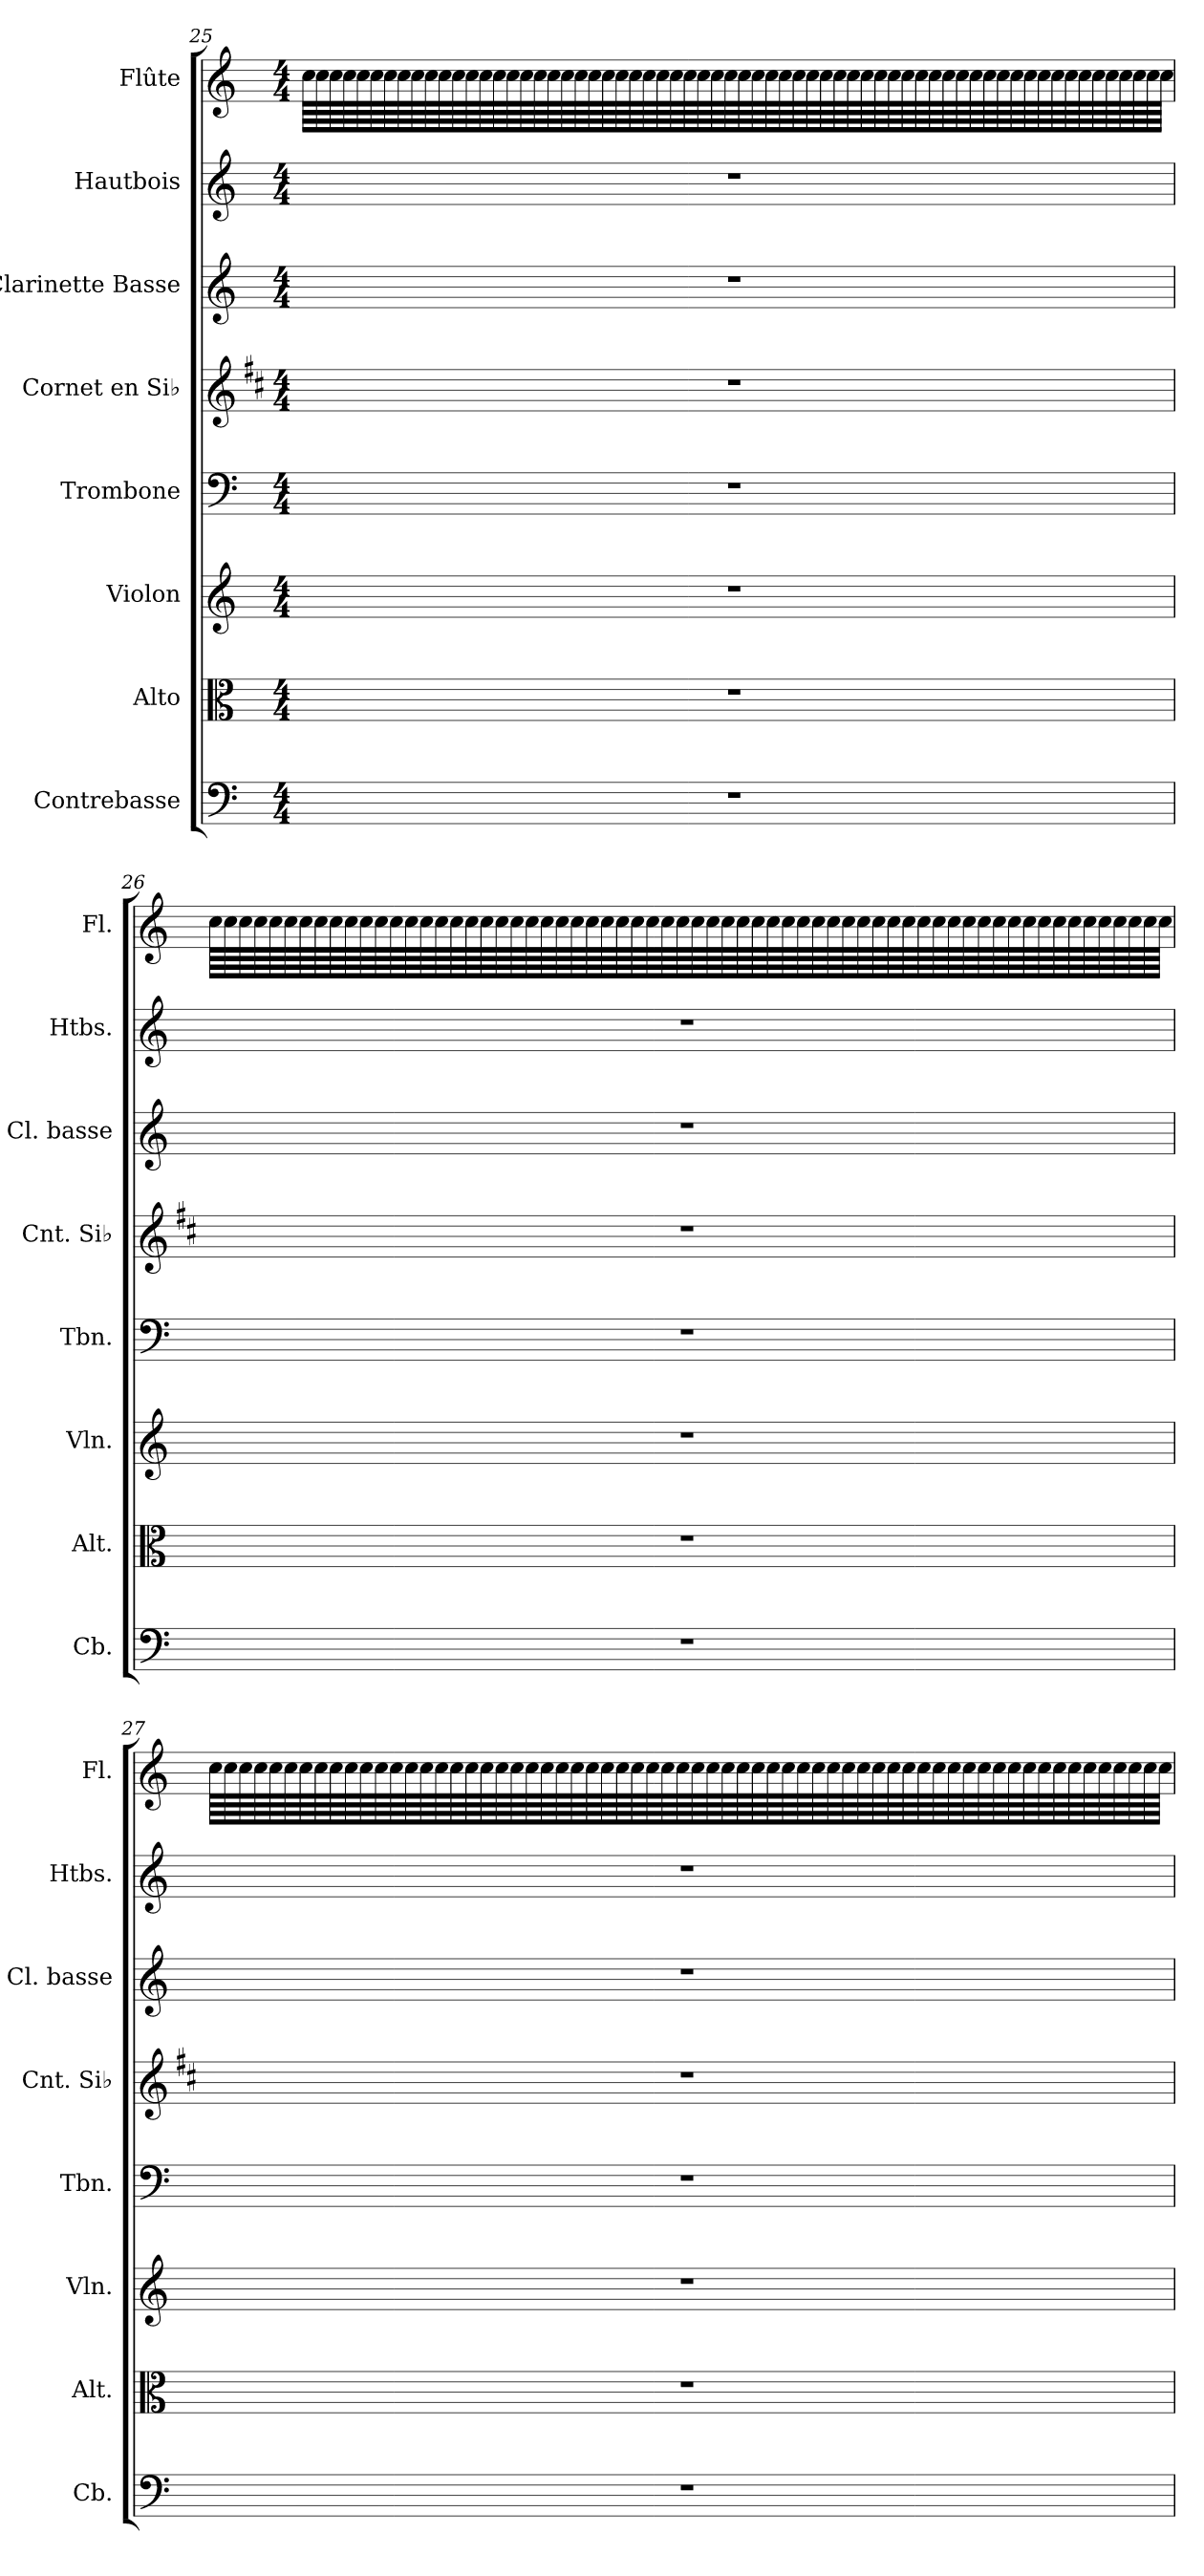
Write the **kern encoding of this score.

**kern	**kern	**kern	**kern	**kern	**kern	**kern	**kern
*part8	*part7	*part6	*part5	*part4	*part3	*part2	*part1
*staff8	*staff7	*staff6	*staff5	*staff4	*staff3	*staff2	*staff1
*I"Contrebasse	*I"Alto	*I"Violon	*I"Trombone	*I"Cornet en Si♭	*I"Clarinette Basse	*I"Hautbois	*I"Flûte
*I'Cb.	*I'Alt.	*I'Vln.	*I'Tbn.	*I'Cnt. Si♭	*I'Cl. basse	*I'Htbs.	*I'Fl.
!!LO:PB:g=z
*clefF4	*clefC3	*clefG2	*clefF4	*clefG2	*clefG2	*clefG2	*clefG2
*ITrd7c12	*	*	*	*ITrd1c2	*ITrd8c14	*	*
*k[]	*k[]	*k[]	*k[]	*k[]	*k[]	*k[]	*k[]
*M4/4	*M4/4	*M4/4	*M4/4	*M4/4	*M4/4	*M4/4	*M4/4
=25	=25	=25	=25	=25	=25	=25	=25
1r	1r	1r	1r	1r	1r	1r	64cc\LLLL
.	.	.	.	.	.	.	64cc\
.	.	.	.	.	.	.	64cc\
.	.	.	.	.	.	.	64cc\
.	.	.	.	.	.	.	64cc\
.	.	.	.	.	.	.	64cc\
.	.	.	.	.	.	.	64cc\
.	.	.	.	.	.	.	64cc\
.	.	.	.	.	.	.	64cc\
.	.	.	.	.	.	.	64cc\
.	.	.	.	.	.	.	64cc\
.	.	.	.	.	.	.	64cc\
.	.	.	.	.	.	.	64cc\
.	.	.	.	.	.	.	64cc\
.	.	.	.	.	.	.	64cc\
.	.	.	.	.	.	.	64cc\
.	.	.	.	.	.	.	64cc\
.	.	.	.	.	.	.	64cc\
.	.	.	.	.	.	.	64cc\
.	.	.	.	.	.	.	64cc\
.	.	.	.	.	.	.	64cc\
.	.	.	.	.	.	.	64cc\
.	.	.	.	.	.	.	64cc\
.	.	.	.	.	.	.	64cc\
.	.	.	.	.	.	.	64cc\
.	.	.	.	.	.	.	64cc\
.	.	.	.	.	.	.	64cc\
.	.	.	.	.	.	.	64cc\
.	.	.	.	.	.	.	64cc\
.	.	.	.	.	.	.	64cc\
.	.	.	.	.	.	.	64cc\
.	.	.	.	.	.	.	64cc\
.	.	.	.	.	.	.	64cc\
.	.	.	.	.	.	.	64cc\
.	.	.	.	.	.	.	64cc\
.	.	.	.	.	.	.	64cc\
.	.	.	.	.	.	.	64cc\
.	.	.	.	.	.	.	64cc\
.	.	.	.	.	.	.	64cc\
.	.	.	.	.	.	.	64cc\
.	.	.	.	.	.	.	64cc\
.	.	.	.	.	.	.	64cc\
.	.	.	.	.	.	.	64cc\
.	.	.	.	.	.	.	64cc\
.	.	.	.	.	.	.	64cc\
.	.	.	.	.	.	.	64cc\
.	.	.	.	.	.	.	64cc\
.	.	.	.	.	.	.	64cc\
.	.	.	.	.	.	.	64cc\
.	.	.	.	.	.	.	64cc\
.	.	.	.	.	.	.	64cc\
.	.	.	.	.	.	.	64cc\
.	.	.	.	.	.	.	64cc\
.	.	.	.	.	.	.	64cc\
.	.	.	.	.	.	.	64cc\
.	.	.	.	.	.	.	64cc\
.	.	.	.	.	.	.	64cc\
.	.	.	.	.	.	.	64cc\
.	.	.	.	.	.	.	64cc\
.	.	.	.	.	.	.	64cc\
.	.	.	.	.	.	.	64cc\
.	.	.	.	.	.	.	64cc\
.	.	.	.	.	.	.	64cc\
.	.	.	.	.	.	.	64cc\JJJJ
!!LO:PB:g=z
=26	=26	=26	=26	=26	=26	=26	=26
1r	1r	1r	1r	1r	1r	1r	64cc\LLLL
.	.	.	.	.	.	.	64cc\
.	.	.	.	.	.	.	64cc\
.	.	.	.	.	.	.	64cc\
.	.	.	.	.	.	.	64cc\
.	.	.	.	.	.	.	64cc\
.	.	.	.	.	.	.	64cc\
.	.	.	.	.	.	.	64cc\
.	.	.	.	.	.	.	64cc\
.	.	.	.	.	.	.	64cc\
.	.	.	.	.	.	.	64cc\
.	.	.	.	.	.	.	64cc\
.	.	.	.	.	.	.	64cc\
.	.	.	.	.	.	.	64cc\
.	.	.	.	.	.	.	64cc\
.	.	.	.	.	.	.	64cc\
.	.	.	.	.	.	.	64cc\
.	.	.	.	.	.	.	64cc\
.	.	.	.	.	.	.	64cc\
.	.	.	.	.	.	.	64cc\
.	.	.	.	.	.	.	64cc\
.	.	.	.	.	.	.	64cc\
.	.	.	.	.	.	.	64cc\
.	.	.	.	.	.	.	64cc\
.	.	.	.	.	.	.	64cc\
.	.	.	.	.	.	.	64cc\
.	.	.	.	.	.	.	64cc\
.	.	.	.	.	.	.	64cc\
.	.	.	.	.	.	.	64cc\
.	.	.	.	.	.	.	64cc\
.	.	.	.	.	.	.	64cc\
.	.	.	.	.	.	.	64cc\
.	.	.	.	.	.	.	64cc\
.	.	.	.	.	.	.	64cc\
.	.	.	.	.	.	.	64cc\
.	.	.	.	.	.	.	64cc\
.	.	.	.	.	.	.	64cc\
.	.	.	.	.	.	.	64cc\
.	.	.	.	.	.	.	64cc\
.	.	.	.	.	.	.	64cc\
.	.	.	.	.	.	.	64cc\
.	.	.	.	.	.	.	64cc\
.	.	.	.	.	.	.	64cc\
.	.	.	.	.	.	.	64cc\
.	.	.	.	.	.	.	64cc\
.	.	.	.	.	.	.	64cc\
.	.	.	.	.	.	.	64cc\
.	.	.	.	.	.	.	64cc\
.	.	.	.	.	.	.	64cc\
.	.	.	.	.	.	.	64cc\
.	.	.	.	.	.	.	64cc\
.	.	.	.	.	.	.	64cc\
.	.	.	.	.	.	.	64cc\
.	.	.	.	.	.	.	64cc\
.	.	.	.	.	.	.	64cc\
.	.	.	.	.	.	.	64cc\
.	.	.	.	.	.	.	64cc\
.	.	.	.	.	.	.	64cc\
.	.	.	.	.	.	.	64cc\
.	.	.	.	.	.	.	64cc\
.	.	.	.	.	.	.	64cc\
.	.	.	.	.	.	.	64cc\
.	.	.	.	.	.	.	64cc\
.	.	.	.	.	.	.	64cc\JJJJ
!!LO:PB:g=z
=27	=27	=27	=27	=27	=27	=27	=27
1r	1r	1r	1r	1r	1r	1r	64cc\LLLL
.	.	.	.	.	.	.	64cc\
.	.	.	.	.	.	.	64cc\
.	.	.	.	.	.	.	64cc\
.	.	.	.	.	.	.	64cc\
.	.	.	.	.	.	.	64cc\
.	.	.	.	.	.	.	64cc\
.	.	.	.	.	.	.	64cc\
.	.	.	.	.	.	.	64cc\
.	.	.	.	.	.	.	64cc\
.	.	.	.	.	.	.	64cc\
.	.	.	.	.	.	.	64cc\
.	.	.	.	.	.	.	64cc\
.	.	.	.	.	.	.	64cc\
.	.	.	.	.	.	.	64cc\
.	.	.	.	.	.	.	64cc\
.	.	.	.	.	.	.	64cc\
.	.	.	.	.	.	.	64cc\
.	.	.	.	.	.	.	64cc\
.	.	.	.	.	.	.	64cc\
.	.	.	.	.	.	.	64cc\
.	.	.	.	.	.	.	64cc\
.	.	.	.	.	.	.	64cc\
.	.	.	.	.	.	.	64cc\
.	.	.	.	.	.	.	64cc\
.	.	.	.	.	.	.	64cc\
.	.	.	.	.	.	.	64cc\
.	.	.	.	.	.	.	64cc\
.	.	.	.	.	.	.	64cc\
.	.	.	.	.	.	.	64cc\
.	.	.	.	.	.	.	64cc\
.	.	.	.	.	.	.	64cc\
.	.	.	.	.	.	.	64cc\
.	.	.	.	.	.	.	64cc\
.	.	.	.	.	.	.	64cc\
.	.	.	.	.	.	.	64cc\
.	.	.	.	.	.	.	64cc\
.	.	.	.	.	.	.	64cc\
.	.	.	.	.	.	.	64cc\
.	.	.	.	.	.	.	64cc\
.	.	.	.	.	.	.	64cc\
.	.	.	.	.	.	.	64cc\
.	.	.	.	.	.	.	64cc\
.	.	.	.	.	.	.	64cc\
.	.	.	.	.	.	.	64cc\
.	.	.	.	.	.	.	64cc\
.	.	.	.	.	.	.	64cc\
.	.	.	.	.	.	.	64cc\
.	.	.	.	.	.	.	64cc\
.	.	.	.	.	.	.	64cc\
.	.	.	.	.	.	.	64cc\
.	.	.	.	.	.	.	64cc\
.	.	.	.	.	.	.	64cc\
.	.	.	.	.	.	.	64cc\
.	.	.	.	.	.	.	64cc\
.	.	.	.	.	.	.	64cc\
.	.	.	.	.	.	.	64cc\
.	.	.	.	.	.	.	64cc\
.	.	.	.	.	.	.	64cc\
.	.	.	.	.	.	.	64cc\
.	.	.	.	.	.	.	64cc\
.	.	.	.	.	.	.	64cc\
.	.	.	.	.	.	.	64cc\
.	.	.	.	.	.	.	64cc\JJJJ
=	=	=	=	=	=	=	=
*-	*-	*-	*-	*-	*-	*-	*-
